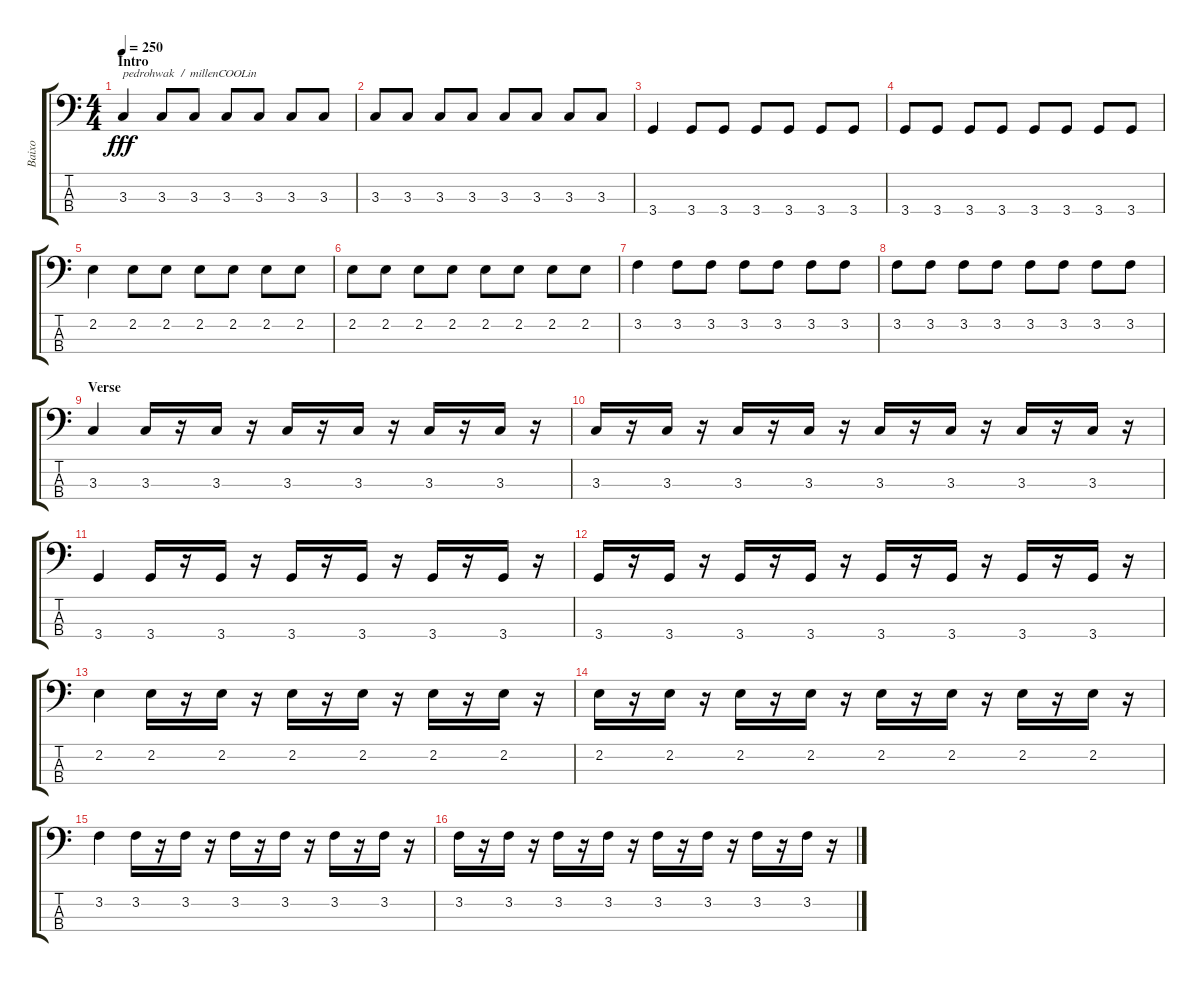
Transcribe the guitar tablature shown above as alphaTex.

\track ("Baixo" "Baixo") {instrument electricbassfinger}
\staff {score tabs}
\tuning (G2 D2 A1 E1) {hide}
\ts (4 4)
\section ("" "Intro")
\tempo 250
\clef f4
\ks c
3.3.4{txt "pedrohwak  /  millenCOOLin" dy fff instrument electricbassfinger} 3.3.8 3.3.8 3.3.8 3.3.8 3.3.8 3.3.8 |
3.3.8 3.3.8 3.3.8 3.3.8 3.3.8 3.3.8 3.3.8 3.3.8 |
3.4.4 3.4.8 3.4.8 3.4.8 3.4.8 3.4.8 3.4.8 |
3.4.8 3.4.8 3.4.8 3.4.8 3.4.8 3.4.8 3.4.8 3.4.8 |
2.2.4 2.2.8 2.2.8 2.2.8 2.2.8 2.2.8 2.2.8 |
2.2.8 2.2.8 2.2.8 2.2.8 2.2.8 2.2.8 2.2.8 2.2.8 |
3.2.4 3.2.8 3.2.8 3.2.8 3.2.8 3.2.8 3.2.8 |
3.2.8 3.2.8 3.2.8 3.2.8 3.2.8 3.2.8 3.2.8 3.2.8 |
\section ("" "Verse")
3.3.4 3.3.16 r.16 3.3.16 r.16 3.3.16 r.16 3.3.16 r.16 3.3.16 r.16 3.3.16 r.16 |
3.3.16 r.16 3.3.16 r.16 3.3.16 r.16 3.3.16 r.16 3.3.16 r.16 3.3.16 r.16 3.3.16 r.16 3.3.16 r.16 |
3.4.4 3.4.16 r.16 3.4.16 r.16 3.4.16 r.16 3.4.16 r.16 3.4.16 r.16 3.4.16 r.16 |
3.4.16 r.16 3.4.16 r.16 3.4.16 r.16 3.4.16 r.16 3.4.16 r.16 3.4.16 r.16 3.4.16 r.16 3.4.16 r.16 |
2.2.4 2.2.16 r.16 2.2.16 r.16 2.2.16 r.16 2.2.16 r.16 2.2.16 r.16 2.2.16 r.16 |
2.2.16 r.16 2.2.16 r.16 2.2.16 r.16 2.2.16 r.16 2.2.16 r.16 2.2.16 r.16 2.2.16 r.16 2.2.16 r.16 |
3.2.4 3.2.16 r.16 3.2.16 r.16 3.2.16 r.16 3.2.16 r.16 3.2.16 r.16 3.2.16 r.16 |
3.2.16 r.16 3.2.16 r.16 3.2.16 r.16 3.2.16 r.16 3.2.16 r.16 3.2.16 r.16 3.2.16 r.16 3.2.16 r.16
